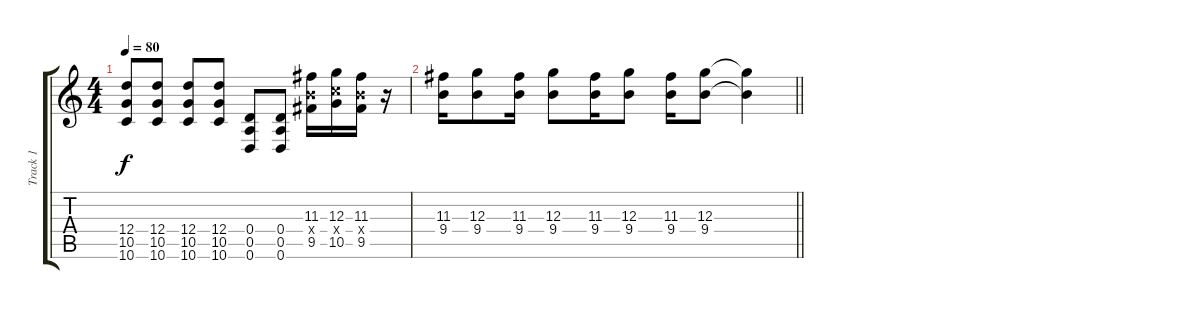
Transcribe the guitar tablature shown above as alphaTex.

\track ("Track 1" "Track 1") {instrument electricguitarclean}
\staff {score tabs}
\tuning (E4 B3 G3 D3 A2 D2) {hide}
\ts (4 4)
\tempo 80
\clef g2
\ks c
(12.4 10.5 10.6).8{dy f} (12.4 10.5 10.6).8 (12.4 10.5 10.6).8 (12.4 10.5 10.6).8 (0.4 0.5 0.6).8 (0.4 0.5 0.6).8 (11.3 9.4{x} 9.5).16 (12.3 10.4{x} 10.5).16 (11.3 9.4{x} 9.5).16 r.16 |
\barLineRight lightlight
(11.3 9.4).16 (12.3 9.4).8 (11.3 9.4).16 (12.3 9.4).8 (11.3 9.4).16 (12.3 9.4).8 (11.3 9.4).16 (12.3 9.4).8 (12.3{t} 9.4{t}).4
